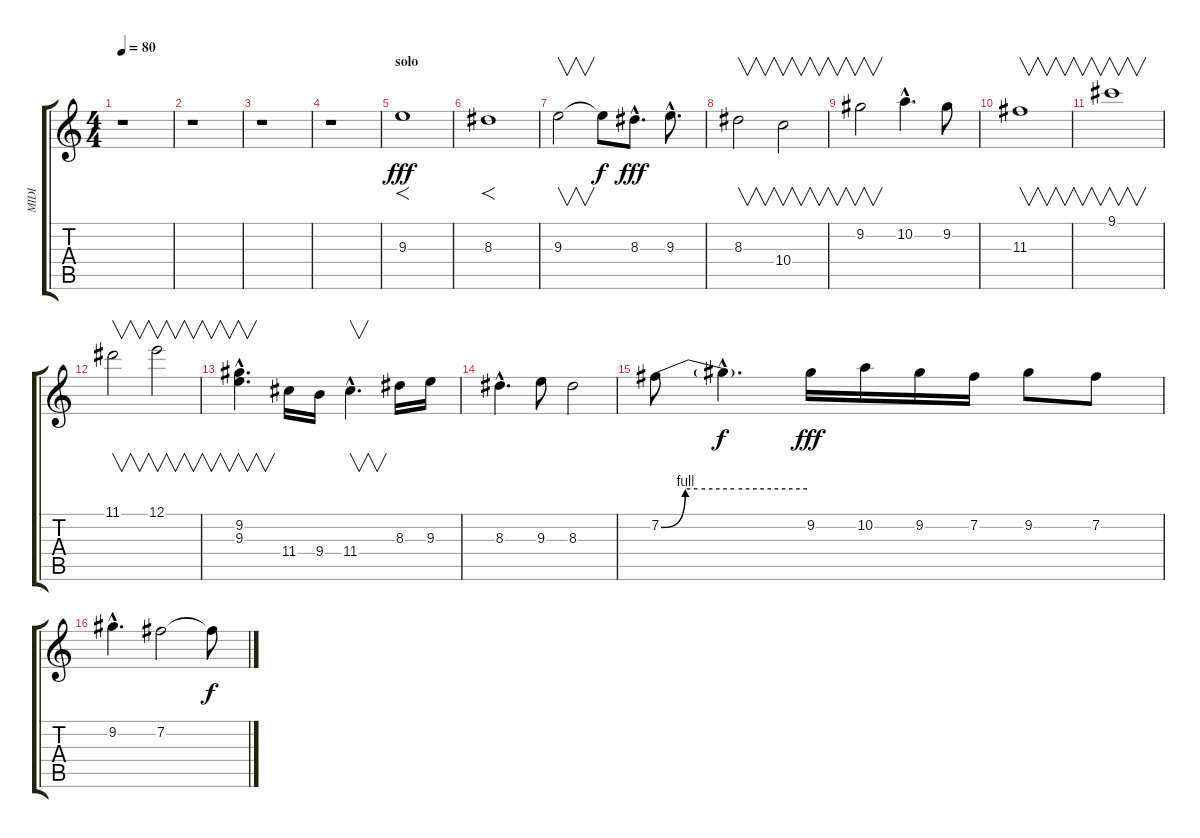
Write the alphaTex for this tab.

\track ("MIDI" "MIDI") {instrument overdrivenguitar}
\staff {score tabs}
\tuning (E4 B3 G3 D3 A2 E2) {hide}
\ts (4 4)
\tempo 80
\clef g2
\ks c
r.1{dy fff} |
r.1 |
r.1 |
r.1 |
\section ("" "solo")
9.3.1{f} |
8.3.1{f} |
9.3.2{v} 9.3{t}.8{dy f} 8.3{hac}.8{d dy fff} 9.3{hac}.8{d} |
8.3.2{v} 10.4.2{v} |
9.2.2{v} 10.2{hac}.4{d} 9.2.8 |
11.3.1{v} |
9.1.1{v} |
11.1.2{v} 12.1.2{v} |
(9.2{hac} 9.3{hac}).4{v d} 11.4.16 9.4.16 11.4{hac}.4{v d} 8.3.16 9.3.16 |
8.3{hac}.4{d} 9.3.8 8.3.2 |
7.2{be (custom 0 0 10 4 15 4 30 4 60 4)}.8 7.2{hac t}.4{d dy f} 9.2.16{dy fff} 10.2.16 9.2.16 7.2.16 9.2.8 7.2.8 |
9.2{hac}.4{d} 7.2.2 7.2{t}.8{dy f}
